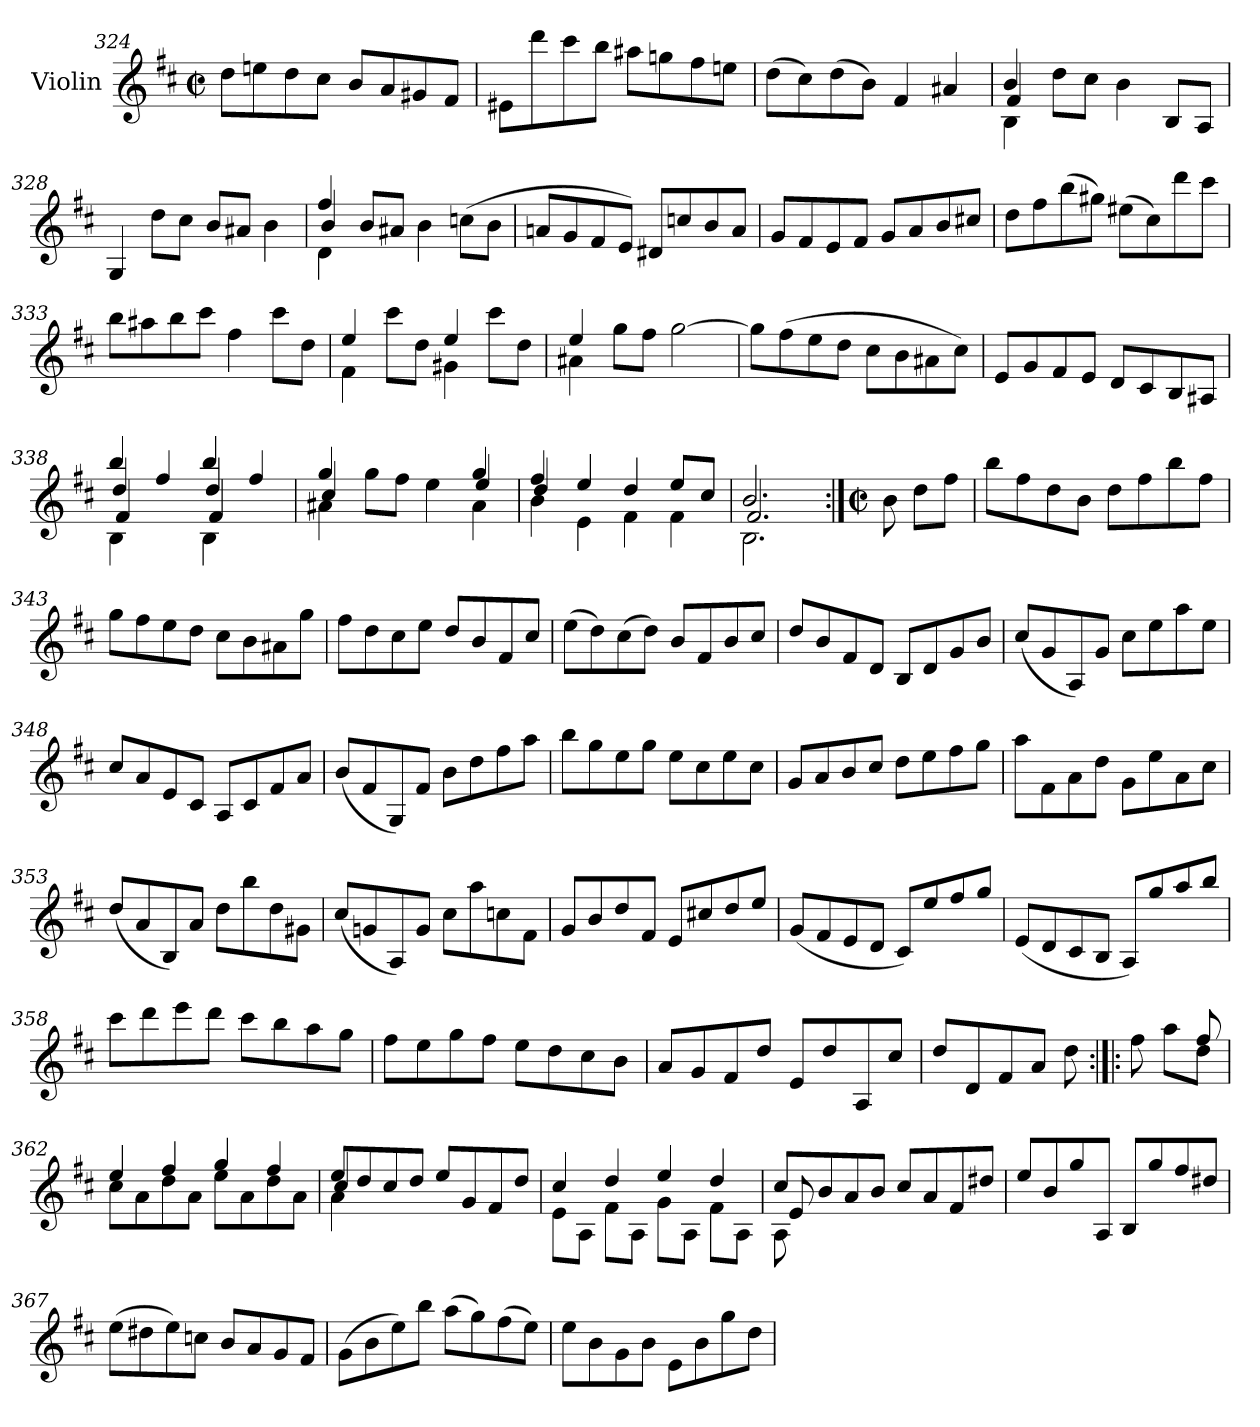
**kern
*part1
*staff1
*I"Violin
*I'Vln.
*clefG2
*k[f#c#]
*M2/2
*met(c|)
=324
8dd\L
8een\
8dd\
8cc#\J
8b/L
8a/
8g#X/
8f#/J
=325
8e#X\L
8ddd\
8ccc#\
8bb\J
8aa#X\L
8ggn\
8ff#\
8een\J
=326
(8dd\L
8cc#\)
(8dd\
8b\J)
4f#/
4a#X/
!!LO:PB:g=z
=327
*^
*	*^
4b/	4B\	4f#/
8dd\L	4ryy	4ryy
8cc#\J	.	.
4b\	2ryy	2ryy
8B/L	.	.
8A/J	.	.
*v	*v	*v
=328
4G/
8dd\L
8cc#\J
8b/L
8a#X/J
4b\
=329
*^
*	*^
4ff#/	4d\	4b/
8b/L	4ryy	4ryy
8a#X/J	.	.
4b\	2ryy	2ryy
(>8ccn\L	.	.
8b\J	.	.
*v	*v	*v
=330
8an/L
8g/
8f#/
8e/J)
8d#X/L
8ccn/
8b/
8a/J
=331
8g/L
8f#/
8e/
8f#/J
8g/L
8a/
8b/
8cc#X/J
=332
8dd\L
8ff#\
(8bb\
8gg#X\J)
(8ee#X\L
8cc#\)
8ddd\
8ccc#\J
=333
8bb\L
8aa#X\
8bb\
8ccc#\J
4ff#\
8ccc#\L
8dd\J
!!LO:LB:g=z
=334
*^
4ee/	4f#\
8ccc#\L	4ryy
8dd\J	.
4ee/	4g#X\
8ccc#\L	4ryy
8dd\J	.
=335	=335
4ee/	4a#X\
8gg\L	4ryy
8ff#\J	.
[2gg\	2ryy
*v	*v
=336
8gg\L]
(8ff#\
8ee\
8dd\J
8cc#\L
8b\
8a#X\
8cc#\J)
=337
8e/L
8g/
8f#/
8e/J
8d/L
8c#/
8B/
8A#X/J
=338
*^
*	*^
*	*	*^
4bb/	4B\	4dd/	4f#/
4ff#/	4ryy	4ryy	4ryy
4bb/	4B\	4dd/	4f#/
4ff#/	4ryy	4ryy	4ryy
*	*	*v	*v
=339	=339	=339
4gg/	4a#X\	4cc#/
4ryy	8gg\L	4ryy
.	8ff#\J	.
4ryy	4ee\	4ryy
4gg/	4a#\	4ee/
=340	=340	=340
4ff#/	4b\	4dd/
4ee/	4e\	4ryy
4dd/	4f#\	2ryy
8ee/L	4f#\	.
8cc#/J	.	.
=341	=341	=341
2.b/	2.B\	2.f#/
*v	*v	*v
!!LO:LB:g=z
=341X13:|!
*M2/2
*met(c|)
*^
*	*^
!LO:TX:a:B:t=Double	!	!
*v	*v	*v
8b\
8dd\L
8ff#\J
=342
8bb\L
8ff#\
8dd\
8b\J
8dd\L
8ff#\
8bb\
8ff#\J
=343
8gg\L
8ff#\
8ee\
8dd\J
8cc#\L
8b\
8a#X\
8gg\J
=344
8ff#\L
8dd\
8cc#\
8ee\J
8dd/L
8b/
8f#/
8cc#/J
=345
(8ee\L
8dd\)
(8cc#\
8dd\J)
8b/L
8f#/
8b/
8cc#/J
=346
8dd/L
8b/
8f#/
8d/J
8B/L
8d/
8g/
8b/J
=347
(8cc#/L
8g/
8A/)
8g/J
8cc#\L
8ee\
8aa\
8ee\J
=348
8cc#/L
8a/
8e/
8c#/J
8A/L
8c#/
8f#/
8a/J
!!LO:LB:g=z
=349
(8b/L
8f#/
8G/)
8f#/J
8b\L
8dd\
8ff#\
8aa\J
=350
8bb\L
8gg\
8ee\
8gg\J
8ee\L
8cc#\
8ee\
8cc#\J
=351
8g/L
8a/
8b/
8cc#/J
8dd\L
8ee\
8ff#\
8gg\J
=352
8aa\L
8f#\
8a\
8dd\J
8g\L
8ee\
8a\
8cc#\J
=353
(8dd/L
8a/
8B/)
8a/J
8dd\L
8bb\
8dd\
8g#X\J
=354
(8cc#/L
8gn/
8A/)
8g/J
8cc#\L
8aa\
8ccn\
8f#\J
=355
8g/L
8b/
8dd/
8f#/J
8e/L
8cc#X/
8dd/
8ee/J
!!LO:LB:g=z
=356
(8g/L
8f#/
8e/
8d/J
8c#/L)
8ee/
8ff#/
8gg/J
=357
(8e/L
8d/
8c#/
8B/J
8A/L)
8gg/
8aa/
8bb/J
=358
8ccc#\L
8ddd\
8eee\
8ddd\J
8ccc#\L
8bb\
8aa\
8gg\J
=359
8ff#\L
8ee\
8gg\
8ff#\J
8ee\L
8dd\
8cc#\
8b\J
=360
8a/L
8g/
8f#/
8dd/J
8e/L
8dd/
8A/
8cc#/J
=361
8dd/L
8d/
8f#/
8a/J
8dd\
=361X14:|!|:
*^
8ff#\	4ryy
8aa\L	.
8dd\J	8ff#/
=362	=362
4ee/	8cc#\L
.	8a\
4ff#/	8dd\
.	8a\J
4gg/	8ee\L
.	8a\
4ff#/	8dd\
.	8a\J
!!LO:LB:g=z	!!
=363	=363
*	*^
8ee/L	4a\	4cc#/
8dd/	.	.
8cc#/	4ryy	4ryy
8dd/J	.	.
8ee/L	2ryy	2ryy
8g/	.	.
8f#/	.	.
8dd/J	.	.
*	*v	*v
=364	=364
4cc#/	8e\L
.	8A\J
4dd/	8f#\L
.	8A\J
4ee/	8g\L
.	8A\J
4dd/	8f#\L
.	8A\J
=365	=365
*	*^
8cc#/L	8A\	8e/
8b/	8ryy	8ryy
8a/	4ryy	4ryy
8b/J	.	.
8cc#/L	2ryy	2ryy
8a/	.	.
8f#/	.	.
8dd#X/J	.	.
*v	*v	*v
=366
8ee/L
8b/
8gg/
8A/J
8B/L
8gg/
8ff#/
8dd#X/J
=367
(8ee\L
8dd#X\
8ee\)
8ccn\J
8b/L
8a/
8g/
8f#/J
=368
(8g\L
8b\
8ee\)
8bb\J
(8aa\L
8gg\)
(8ff#\
8ee\J)
=369
8ee\L
8b\
8g\
8b\J
8e\L
8b\
8gg\
8dd\J
=
*-
